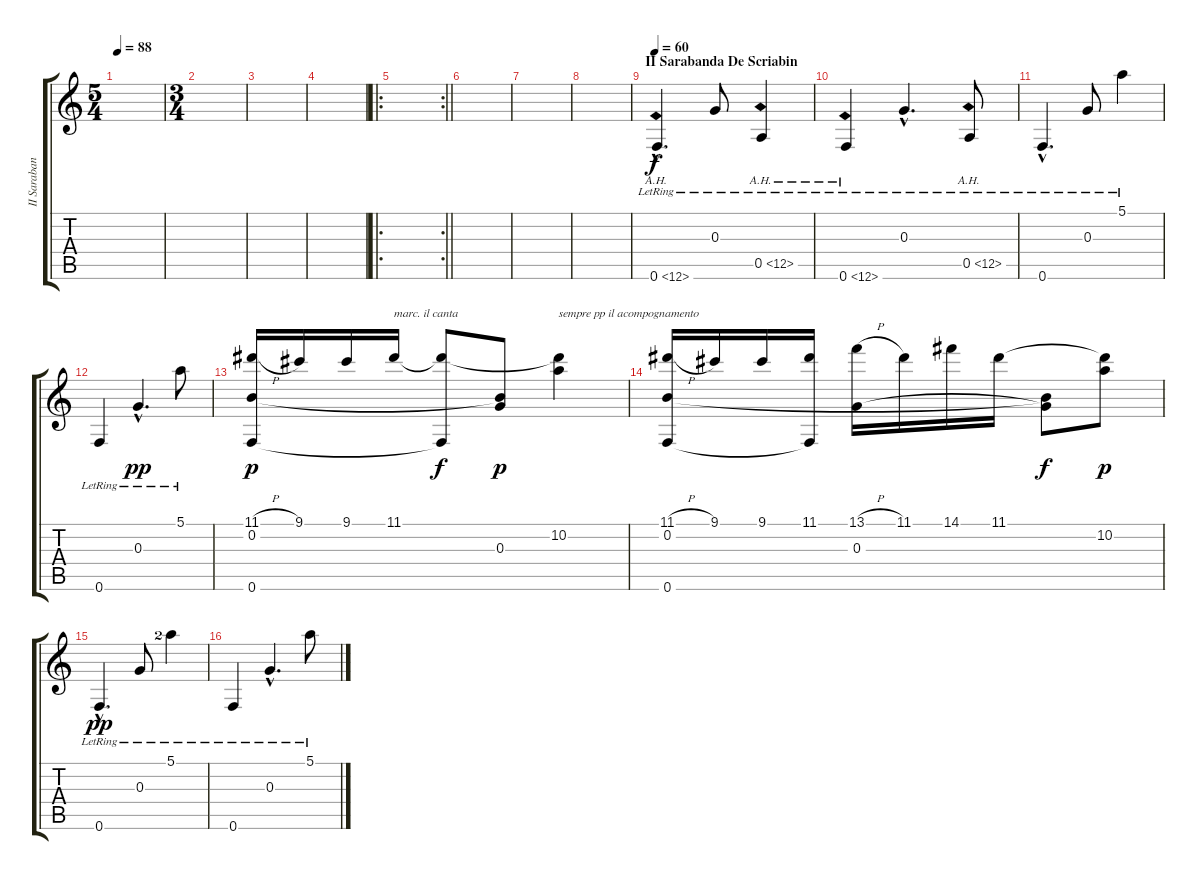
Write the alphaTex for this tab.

\track ("II Sarabanda De Scriabin" "II Saraban") {instrument acousticguitarnylon}
\staff {score tabs}
\tuning (E4 B3 G3 D3 A2 F2) {hide}
\ts (5 4)
\tempo 88
\clef g2
\ks c
|
\ts (3 4)
|
|
|
\ro
\rc 2
\barLineRight lightlight
|
|
|
|
\section ("" "II Sarabanda De Scriabin")
\tempo 60
0.6{ah 12 hac lr}.4{d} 0.3{lr}.8 0.5{ah 12 lr}.4 |
0.6{ah 12 lr}.4 0.3{hac lr}.4{d} 0.5{ah 12 lr}.8 |
0.6{hac lr}.4{d} 0.3{lr}.8 5.1{lr}.4 |
0.6{lr}.4 0.3{hac lr}.4{d dy pp} 5.1{lr}.8 |
(11.1{h} 0.2 0.6).16{dy p} 9.1.16 9.1.16 11.1.16{txt "marc. il canta"} (11.1{t} 0.6{t}).8{dy f} (0.2{t} 0.3).8{dy p} (11.1{t} 10.2).4{txt "sempre pp il acompognamento"} |
(11.1{h} 0.2 0.6).16 9.1.16 9.1.16 (11.1 0.6{t}).16 (13.1{h} 0.3).16 11.1.16 14.1.16 11.1.16 (0.2{t} 0.3{t}).8{dy f} (11.1{t} 10.2).8{dy p} |
0.6{hac lr}.4{d dy pp} 0.3{lr}.8 5.1{lr lf 3}.4 |
0.6{lr}.4 0.3{hac lr}.4{d} 5.1{lr}.8
